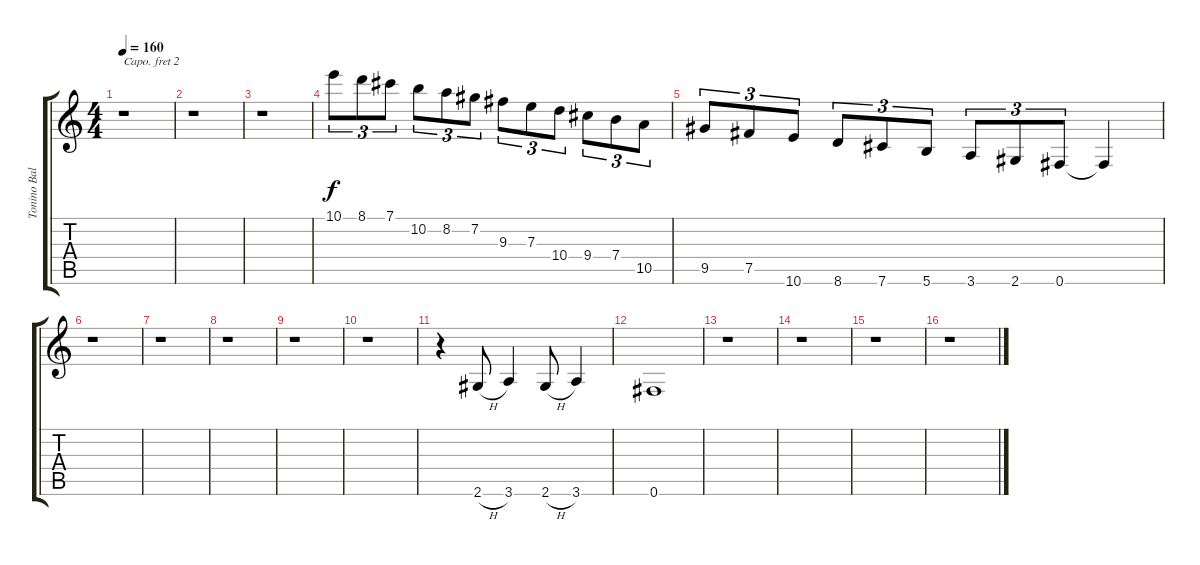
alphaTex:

\track ("Tonino Balliardo" "Tonino Bal") {instrument acousticguitarnylon}
\staff {score tabs}
\capo 2
\tuning (E4 B3 G3 D3 A2 E2) {hide}
\ts (4 4)
\tempo 160
\clef g2
\ks c
r.1{dy f} |
r.1 |
r.1 |
10.1.8{tu (3 2)} 8.1.8{tu (3 2)} 7.1.8{tu (3 2)} 10.2.8{tu (3 2)} 8.2.8{tu (3 2)} 7.2.8{tu (3 2)} 9.3.8{tu (3 2)} 7.3.8{tu (3 2)} 10.4.8{tu (3 2)} 9.4.8{tu (3 2)} 7.4.8{tu (3 2)} 10.5.8{tu (3 2)} |
9.5.8{tu (3 2)} 7.5.8{tu (3 2)} 10.6.8{tu (3 2)} 8.6.8{tu (3 2)} 7.6.8{tu (3 2)} 5.6.8{tu (3 2)} 3.6.8{tu (3 2)} 2.6.8{tu (3 2)} 0.6.8{tu (3 2)} 0.6{t}.4 |
r.1 |
r.1 |
r.1 |
r.1 |
r.1 |
r.4 2.6{h}.8 3.6.4 2.6{h}.8 3.6.4 |
0.6.1 |
r.1 |
r.1 |
r.1 |
r.1
